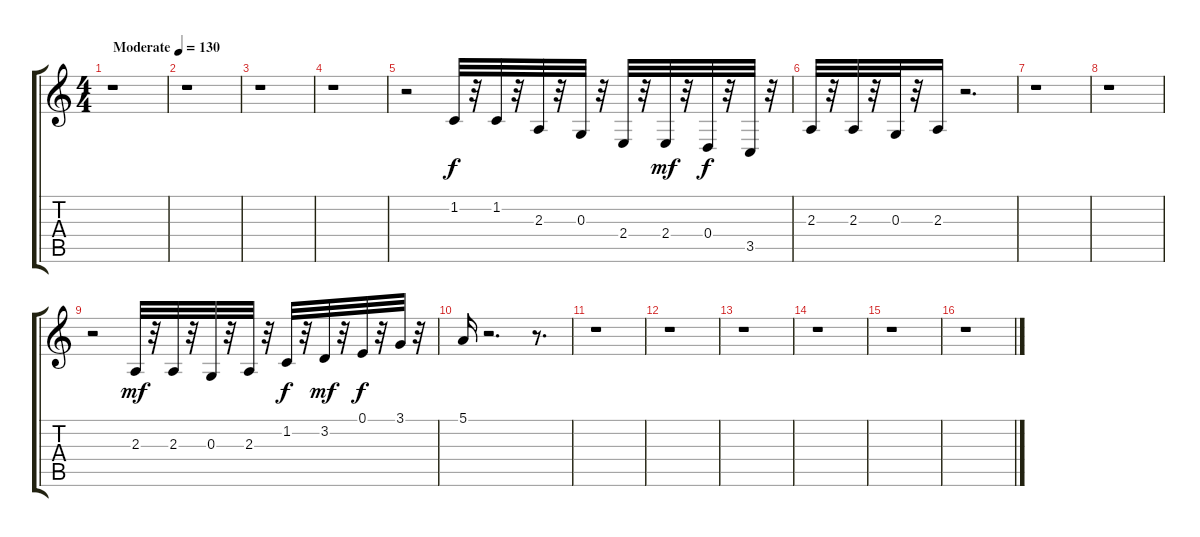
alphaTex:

\track "" {instrument tenorsax}
\staff {score tabs}
\tuning (E4 B3 G3 D3 A2 E2) {hide}
\ts (4 4)
\tempo (130 "Moderate")
\clef g2
\ks c
r.1{dy f instrument tenorsax} |
r.1 |
r.1 |
r.1 |
r.2 1.2.32 r.32 1.2.32 r.32 2.3.32 r.32 0.3.32 r.32 2.4.32 r.32 2.4.32{dy mf} r.32 0.4.32{dy f} r.32 3.5.32 r.32 |
2.3.32 r.32 2.3.32 r.32 0.3.32 r.32 2.3.16 r.2{d} |
r.1 |
r.1 |
r.2 2.3.32{dy mf} r.32 2.3.32 r.32 0.3.32 r.32 2.3.32 r.32 1.2.32{dy f} r.32 3.2.32{dy mf} r.32 0.1.32{dy f} r.32 3.1.32 r.32 |
5.1.16 r.2{d} r.8{d} |
r.1 |
r.1 |
r.1 |
r.1 |
r.1 |
r.1
